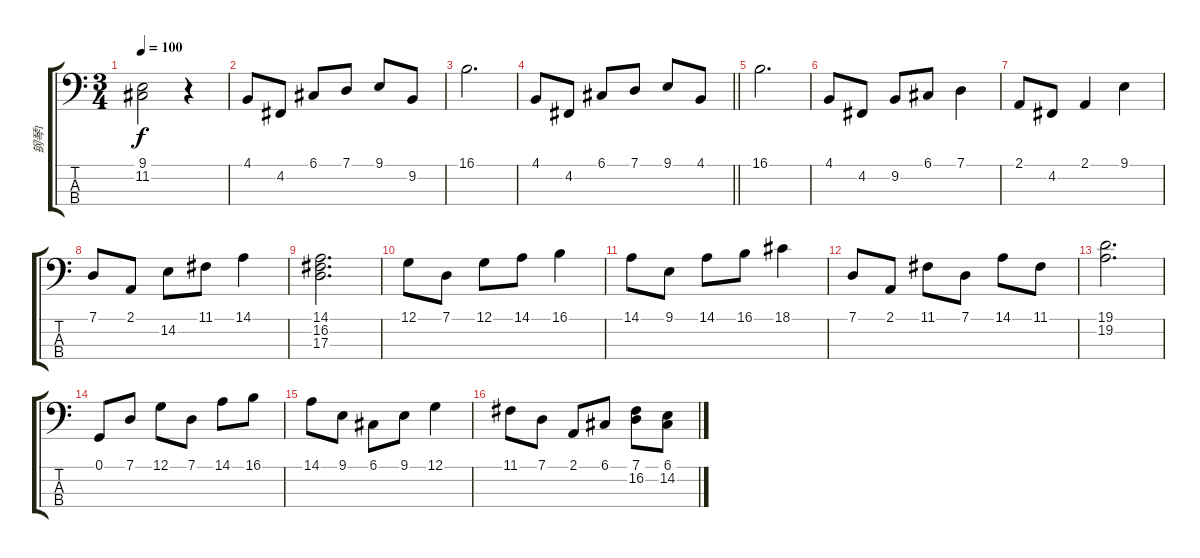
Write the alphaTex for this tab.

\track ("钢琴1" "钢琴1") {instrument acousticgrandpiano}
\staff {score tabs}
\tuning (G2 D2 A1 E1) {hide}
\ts (3 4)
\tempo 100
\clef f4
\ks c
(9.1 11.2).2{dy f} r.4 |
4.1.8 4.2.8 6.1.8 7.1.8 9.1.8 9.2.8 |
16.1.2{d} |
\barLineRight lightlight
4.1.8 4.2.8 6.1.8 7.1.8 9.1.8 4.1.8 |
16.1.2{d} |
4.1.8 4.2.8 9.2.8 6.1.8 7.1.4 |
2.1.8 4.2.8 2.1.4 9.1.4 |
7.1.8 2.1.8 14.2.8 11.1.8 14.1.4 |
(14.1 16.2 17.3).2{d} |
12.1.8 7.1.8 12.1.8 14.1.8 16.1.4 |
14.1.8 9.1.8 14.1.8 16.1.8 18.1.4 |
7.1.8 2.1.8 11.1.8 7.1.8 14.1.8 11.1.8 |
(19.1 19.2).2{d} |
0.1.8 7.1.8 12.1.8 7.1.8 14.1.8 16.1.8 |
14.1.8 9.1.8 6.1.8 9.1.8 12.1.4 |
11.1.8 7.1.8 2.1.8 6.1.8 (7.1 16.2).8 (6.1 14.2).8
